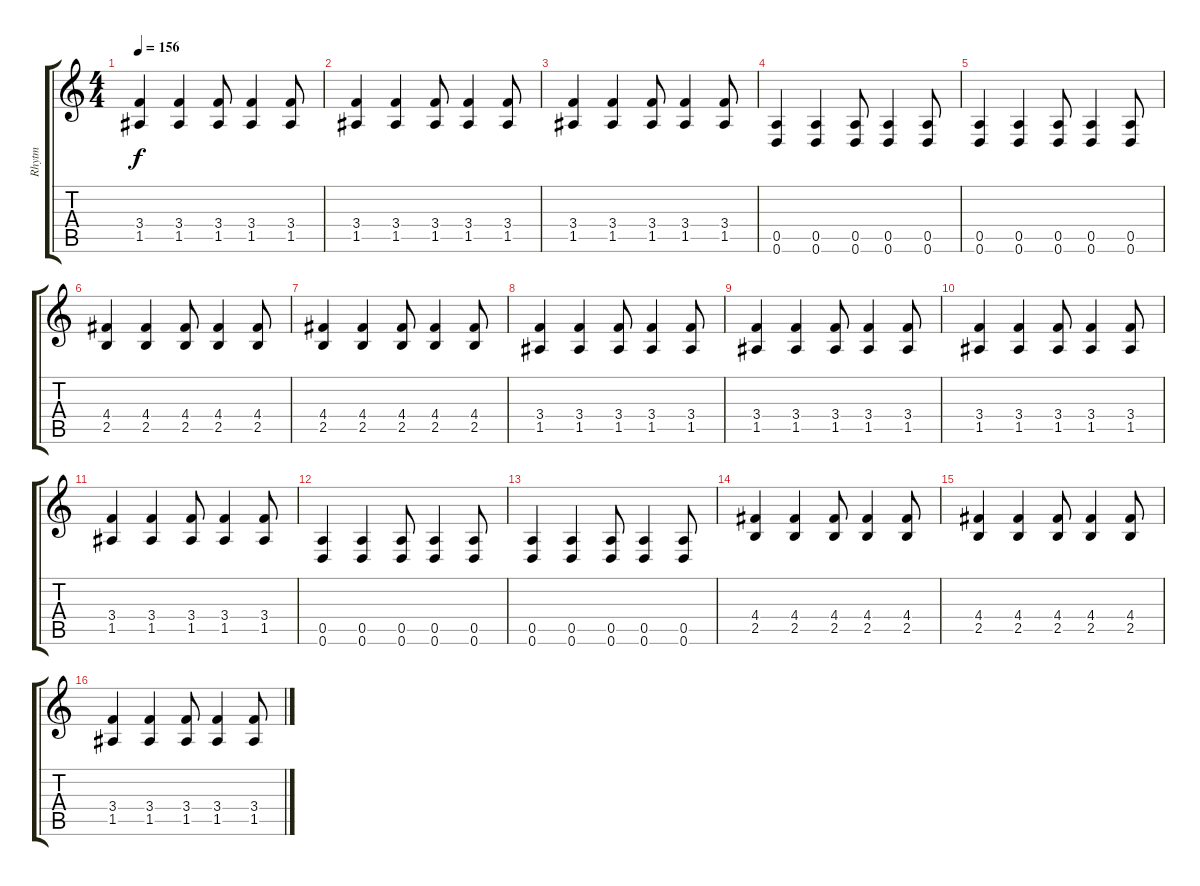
\track ("Rhytm" "Rhytm") {instrument distortionguitar}
\staff {score tabs}
\tuning (E4 B3 G3 D3 A2 D2) {hide}
\ts (4 4)
\tempo 156
\clef g2
\ks c
(3.4 1.5).4{dy f} (3.4 1.5).4 (3.4 1.5).8 (3.4 1.5).4 (3.4 1.5).8 |
(3.4 1.5).4 (3.4 1.5).4 (3.4 1.5).8 (3.4 1.5).4 (3.4 1.5).8 |
(3.4 1.5).4 (3.4 1.5).4 (3.4 1.5).8 (3.4 1.5).4 (3.4 1.5).8 |
(0.5 0.6).4 (0.5 0.6).4 (0.5 0.6).8 (0.5 0.6).4 (0.5 0.6).8 |
(0.5 0.6).4 (0.5 0.6).4 (0.5 0.6).8 (0.5 0.6).4 (0.5 0.6).8 |
(4.4 2.5).4 (4.4 2.5).4 (4.4 2.5).8 (4.4 2.5).4 (4.4 2.5).8 |
(4.4 2.5).4 (4.4 2.5).4 (4.4 2.5).8 (4.4 2.5).4 (4.4 2.5).8 |
(3.4 1.5).4 (3.4 1.5).4 (3.4 1.5).8 (3.4 1.5).4 (3.4 1.5).8 |
(3.4 1.5).4 (3.4 1.5).4 (3.4 1.5).8 (3.4 1.5).4 (3.4 1.5).8 |
(3.4 1.5).4 (3.4 1.5).4 (3.4 1.5).8 (3.4 1.5).4 (3.4 1.5).8 |
(3.4 1.5).4 (3.4 1.5).4 (3.4 1.5).8 (3.4 1.5).4 (3.4 1.5).8 |
(0.5 0.6).4 (0.5 0.6).4 (0.5 0.6).8 (0.5 0.6).4 (0.5 0.6).8 |
(0.5 0.6).4 (0.5 0.6).4 (0.5 0.6).8 (0.5 0.6).4 (0.5 0.6).8 |
(4.4 2.5).4 (4.4 2.5).4 (4.4 2.5).8 (4.4 2.5).4 (4.4 2.5).8 |
(4.4 2.5).4 (4.4 2.5).4 (4.4 2.5).8 (4.4 2.5).4 (4.4 2.5).8 |
(3.4 1.5).4 (3.4 1.5).4 (3.4 1.5).8 (3.4 1.5).4 (3.4 1.5).8
